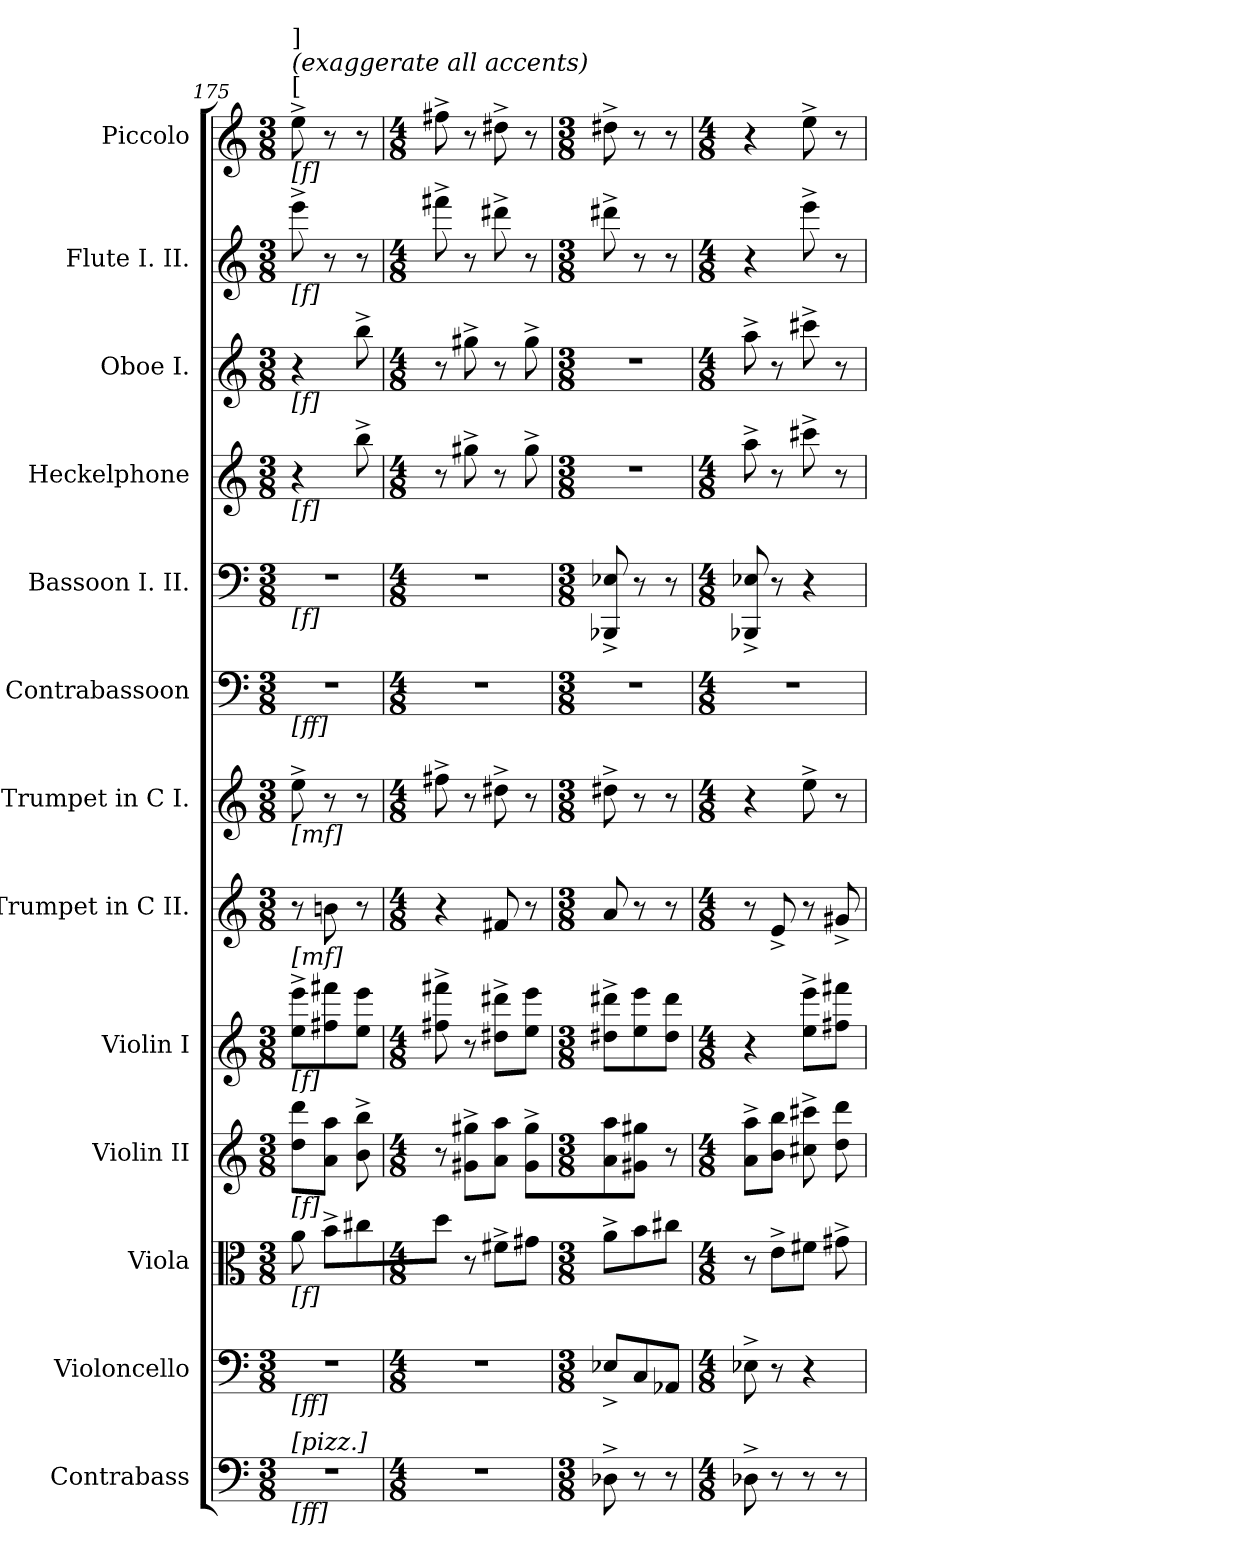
**kern	**kern	**kern	**kern	**kern	**kern	**kern	**kern	**kern	**kern	**kern	**kern	**kern
*part13	*part12	*part11	*part10	*part9	*part8	*part7	*part6	*part5	*part4	*part3	*part2	*part1
*staff13	*staff12	*staff11	*staff10	*staff9	*staff8	*staff7	*staff6	*staff5	*staff4	*staff3	*staff2	*staff1
*I"Contrabass	*I"Violoncello	*I"Viola	*I"Violin II	*I"Violin I	*I"Trumpet in C II.	*I"Trumpet in C I.	*I"Contrabassoon	*I"Bassoon I. II.	*I"Heckelphone	*I"Oboe I.	*I"Flute I. II.	*I"Piccolo
*I'Cb.	*I'Vc.	*I'Vla.	*I'Vln. II	*I'Vln. I	*	*	*I'Cbsn.	*I'Bsn.	*I'Heckl.	*I'Ob.	*I'Fl.	*I'Picc.
!!LO:PB:g=z
*clefF4	*clefF4	*clefC3	*clefG2	*clefG2	*clefG2	*clefG2	*clefF4	*clefF4	*clefG2	*clefG2	*clefG2	*clefG2
*ITrd7c12	*	*	*	*	*	*	*ITrd7c12	*	*ITrd7c12	*	*	*ITrd-7c-12
*k[]	*k[]	*k[]	*k[]	*k[]	*k[]	*k[]	*k[]	*k[]	*k[]	*k[]	*k[]	*k[]
*M3/8	*M3/8	*M3/8	*M3/8	*M3/8	*M3/8	*M3/8	*M3/8	*M3/8	*M3/8	*M3/8	*M3/8	*M3/8
*MM144	*MM144	*MM144	*MM144	*MM144	*MM144	*MM144	*MM144	*MM144	*MM144	*MM144	*MM144	*MM144
=175	=175	=175	=175	=175	=175	=175	=175	=175	=175	=175	=175	=175
!	!	!	!	!	!	!	!	!	!	!	!	!LO:TX:b:t=[f]
!	!	!	!	!	!	!	!	!	!	!	!	!LO:TX:a:t=[
!	!	!	!	!	!	!	!	!	!	!	!	!LO:TX:i:t=(exaggerate all accents)
!	!	!	!	!	!	!	!	!	!	!	!	!LO:TX:t=]
!	!	!	!	!	!	!	!	!	!	!	!LO:TX:b:t=[f]	!
!	!	!	!	!	!	!	!	!	!	!LO:TX:b:t=[f]	!	!
!	!	!	!	!	!	!	!	!	!LO:TX:b:t=[f]	!	!	!
!	!	!	!	!	!	!	!	!LO:TX:b:t=[f]	!	!	!	!
!	!	!	!	!	!	!	!LO:TX:b:t=[ff]	!	!	!	!	!
!	!	!	!	!	!	!LO:TX:b:t=[mf]	!	!	!	!	!	!
!	!	!	!	!	!LO:TX:b:t=[mf]	!	!	!	!	!	!	!
!	!	!	!	!LO:TX:b:t=[f]	!	!	!	!	!	!	!	!
!	!	!	!LO:TX:b:t=[f]	!	!	!	!	!	!	!	!	!
!	!	!LO:TX:b:t=[f]	!	!	!	!	!	!	!	!	!	!
!	!LO:TX:b:t=[ff]	!	!	!	!	!	!	!	!	!	!	!
!LO:TX:a:t=[pizz.]	!	!	!	!	!	!	!	!	!	!	!	!
!LO:TX:b:t=[ff]	!	!	!	!	!	!	!	!	!	!	!	!
!LO:N:vis=1	!LO:N:vis=1	!	!	!	!	!	!LO:N:vis=1	!LO:N:vis=1	!	!	!	!
4.r	4.r	8ai\	8ddi\ 8dddiL	8eei\^ 8eeei^L	8r	8ee^i\	4.r	4.r	4r	4r	8eee^i\	8eee^i\
.	.	8b^i\L	8ai\ 8aaiJ	8ff#Xi\ 8fff#Xi	8bni\	8r	.	.	.	.	8r	8r
.	.	8cc#Xi\	8bi\^ 8bbi^	8eei\ 8eeeiJ	8r	8r	.	.	8b^i\	8bb^i\	8r	8r
=176	=176	=176	=176	=176	=176	=176	=176	=176	=176	=176	=176	=176
*M4/8	*M4/8	*M4/8	*M4/8	*M4/8	*M4/8	*M4/8	*M4/8	*M4/8	*M4/8	*M4/8	*M4/8	*M4/8
!LO:N:vis=1	!LO:N:vis=1	!	!	!	!	!	!LO:N:vis=1	!LO:N:vis=1	!	!	!	!
2r	2r	8ddi\J	8r	8ff#Xi\^ 8fff#Xi^	4r	8ff#X^i\	2r	2r	8r	8r	8fff#X^i\	8fff#X^i\
.	.	8r	8g#Xi\^ 8gg#Xi^L	8r	.	8r	.	.	8g#X^i\	8gg#X^i\	8r	8r
.	.	8f#X^i\L	8ai\ 8aaiJ	8dd#Xi\^ 8ddd#Xi^L	8f#Xi/	8dd#X^i\	.	.	8r	8r	8ddd#X^i\	8ddd#X^i\
.	.	8g#Xi\J	8g#i\^ 8gg#i^L	8eei\ 8eeeiJ	8r	8r	.	.	8g#^i\	8gg#^i\	8r	8r
=177	=177	=177	=177	=177	=177	=177	=177	=177	=177	=177	=177	=177
*M3/8	*M3/8	*M3/8	*M3/8	*M3/8	*M3/8	*M3/8	*M3/8	*M3/8	*M3/8	*M3/8	*M3/8	*M3/8
!	!	!	!	!	!	!	!LO:N:vis=1	!	!LO:N:vis=1	!LO:N:vis=1	!	!
8DD-X^i\	8E-X^i/L	8a^i\L	8ai\ 8aai	8dd#Xi\^ 8ddd#Xi^L	8ai/	8dd#X^i\	4.r	8BBB-Xi/^ 8E-Xi^	4.r	4.r	8ddd#X^i\	8ddd#X^i\
8r	8Ci/	8bi\	8g#Xi\ 8gg#XiJ	8eei\ 8eeei	8r	8r	.	8r	.	.	8r	8r
8r	8AA-Xi/J	8cc#Xi\J	8r	8dd#i\ 8ddd#iJ	8r	8r	.	8r	.	.	8r	8r
=178	=178	=178	=178	=178	=178	=178	=178	=178	=178	=178	=178	=178
*M4/8	*M4/8	*M4/8	*M4/8	*M4/8	*M4/8	*M4/8	*M4/8	*M4/8	*M4/8	*M4/8	*M4/8	*M4/8
!	!	!	!	!	!	!	!LO:N:vis=1	!	!	!	!	!
8DD-X^i\	8E-X^i\	8r	8ai\^ 8aai^L	4r	8r	4r	2r	8BBB-Xi/^ 8E-Xi^	8a^i\	8aa^i\	4r	4r
8r	8r	8e^i\L	8bi\ 8bbiJ	.	8e^i/	.	.	8r	8r	8r	.	.
8r	4r	8f#Xi\J	8cc#Xi\^ 8ccc#Xi^L	8eei\^ 8eeei^L	8r	8ee^i\	.	4r	8cc#X^i\	8ccc#X^i\	8eee^i\	8eee^i\
8r	.	8g#X^i\L	8ddi\ 8dddi	8ff#Xi\ 8fff#XiJ	8g#X^i/	8r	.	.	8r	8r	8r	8r
=	=	=	=	=	=	=	=	=	=	=	=	=
*-	*-	*-	*-	*-	*-	*-	*-	*-	*-	*-	*-	*-
